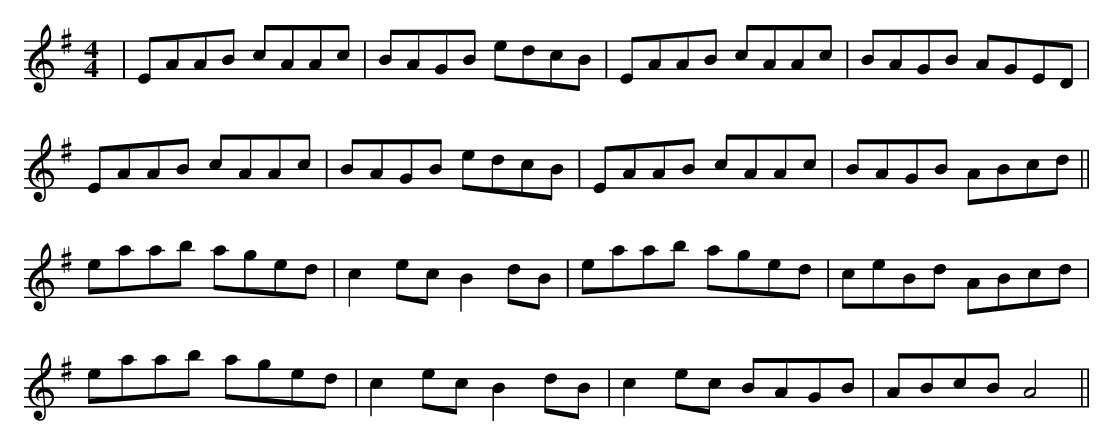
X:1
M:4/4
K:Ador
|EAAB cAAc|BAGB edcB|EAAB cAAc|BAGB AGED|
EAAB cAAc|BAGB edcB|EAAB cAAc|BAGB ABcd||
eaab aged|c2ec B2dB|eaab aged|ceBd ABcd|
eaab aged|c2ec B2dB|c2ec BAGB|ABcB A4||
